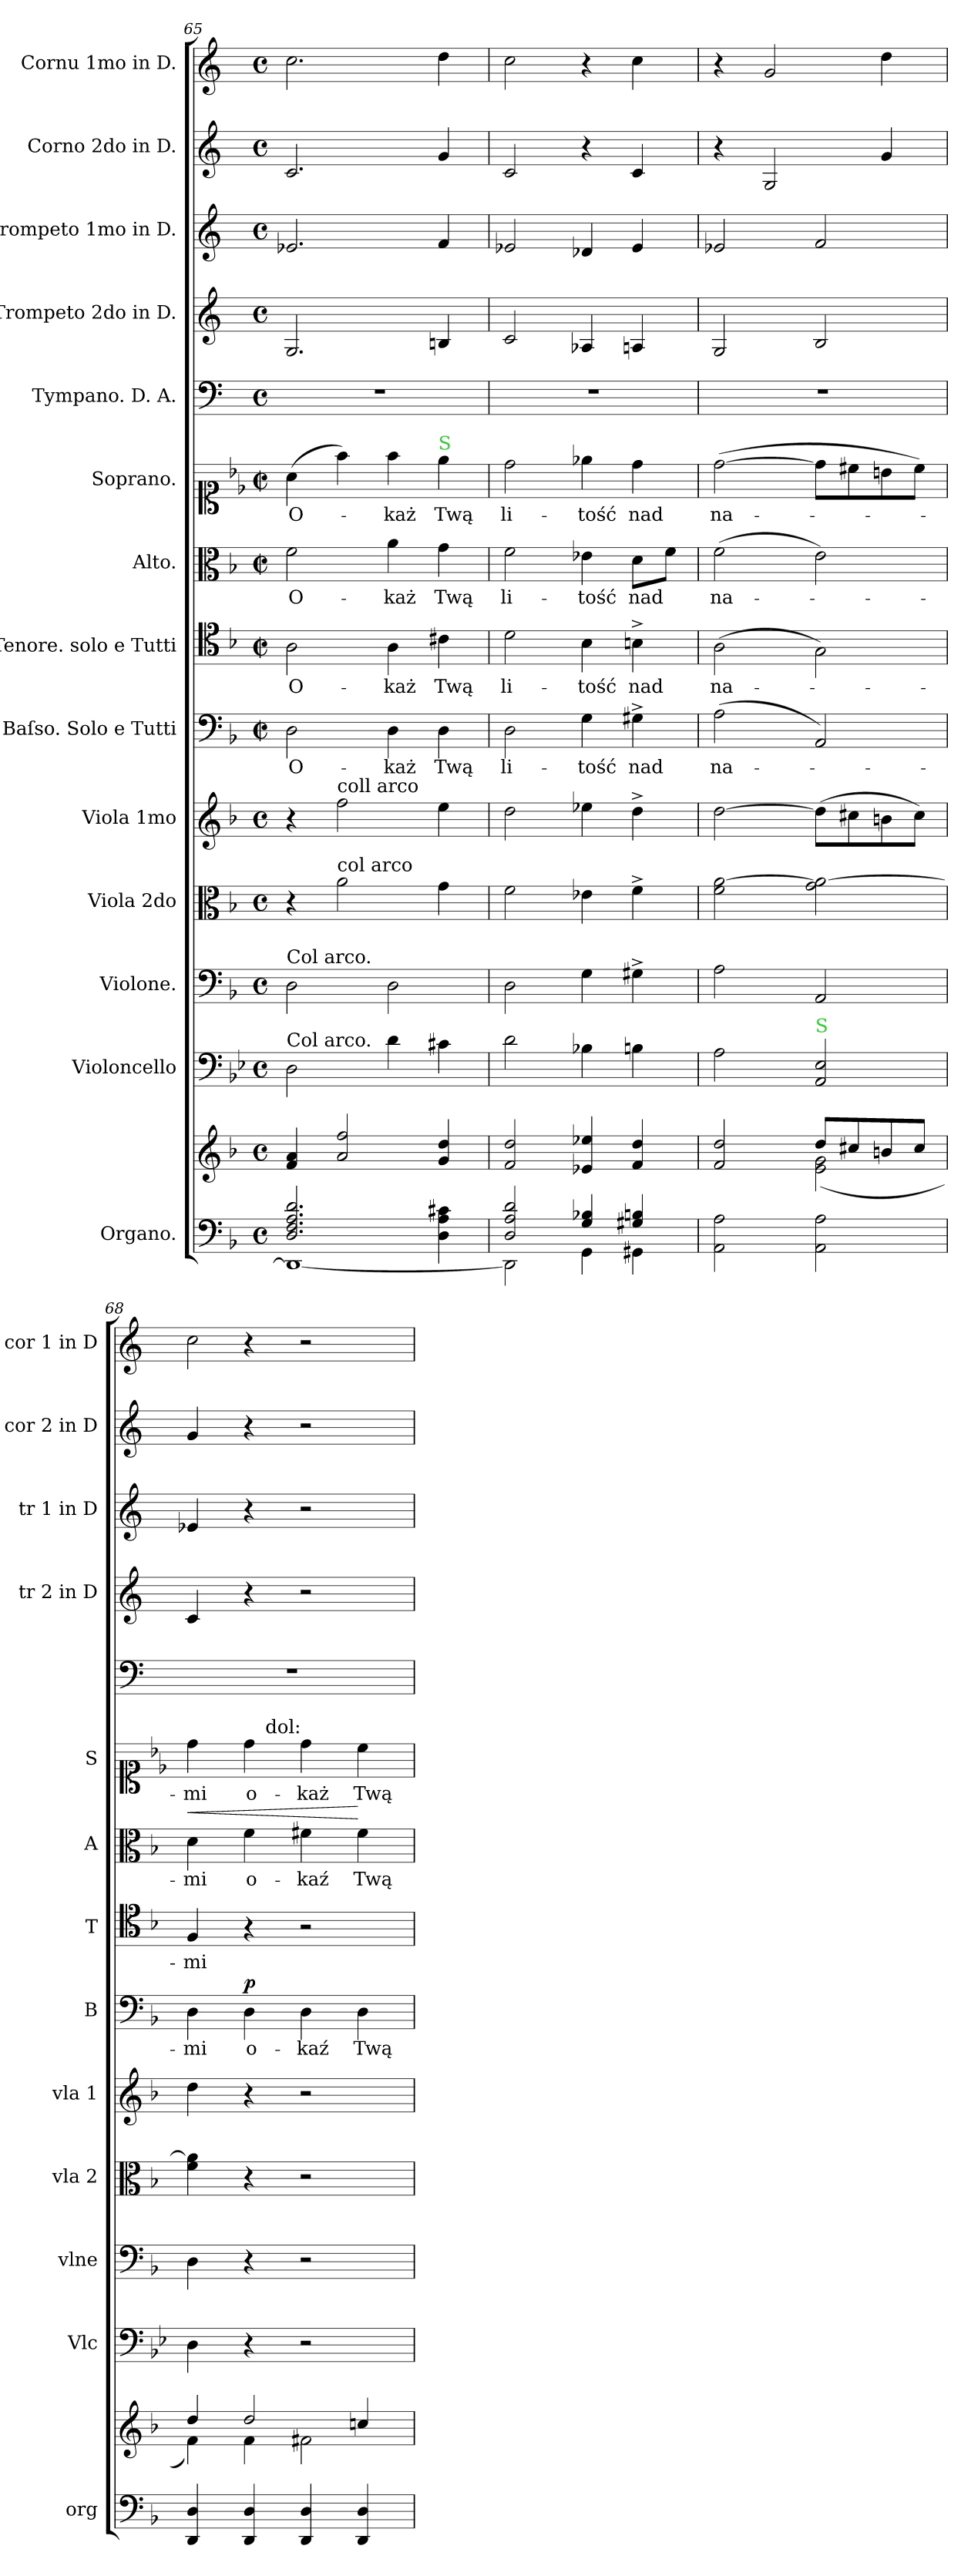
**kern	**kern	**kern	**kern	**kern	**kern	**kern	**text	**dynam	**kern	**text	**kern	**text	**dynam	**kern	**text	**kern	**kern	**kern	**kern	**kern
*part14	*part14	*part13	*part12	*part11	*part10	*part9	*part9	*part9	*part8	*part8	*part7	*part7	*part7	*part6	*part6	*part5	*part4	*part3	*part2	*part1
*staff15	*staff14	*staff13	*staff12	*staff11	*staff10	*staff9	*staff9	*staff9	*staff8	*staff8	*staff7	*staff7	*staff7	*staff6	*staff6	*staff5	*staff4	*staff3	*staff2	*staff1
*I"Organo.	*	*I"Violoncello	*I"Violone.	*I"Viola 2do	*I"Viola 1mo	*I"Baſso. Solo e Tutti	*	*	*I"Tenore. solo e Tutti	*	*I"Alto.	*	*	*I"Soprano.	*	*I"Tympano. D. A.	*I"Trompeto 2do in D.	*I"Trompeto 1mo in D.	*I"Corno 2do in D.	*I"Cornu 1mo in D.
*I'org	*	*I'Vlc	*I'vlne	*I'vla 2	*I'vla 1	*I'B	*	*	*I'T	*	*I'A	*	*	*I'S	*	*	*I'tr 2 in D	*I'tr 1 in D	*I'cor 2 in D	*I'cor 1 in D
*clefF4	*clefG2	*clefF4	*clefF4	*clefC3	*clefG2	*clefF4	*	*	*clefC4	*	*clefC3	*	*	*clefC1	*	*clefF4	*clefG2	*clefG2	*clefG2	*clefG2
*	*	*	*	*	*	*	*	*	*	*	*	*	*	*	*	*	*ITrd-1c-2	*ITrd-1c-2	*ITrd6c10	*ITrd6c10
*k[b-]	*k[b-]	*k[b-e-]	*k[b-]	*k[b-]	*k[b-]	*k[b-]	*	*	*k[b-]	*	*k[b-]	*	*	*k[b-e-]	*	*k[]	*k[f#c#]	*k[f#c#]	*k[f#c#]	*k[f#c#]
*M4/4	*M4/4	*M4/4	*M4/4	*M4/4	*M4/4	*M4/4	*	*	*M4/4	*	*M4/4	*	*	*M4/4	*	*M4/4	*M4/4	*M4/4	*M4/4	*M4/4
*met(c)	*met(c)	*met(c)	*met(c)	*met(c)	*met(c)	*met(c|)	*	*	*met(c|)	*	*met(c|)	*	*	*met(c|)	*	*met(c)	*met(c)	*met(c)	*met(c)	*met(c)
=65	=65	=65	=65	=65	=65	=65	=65	=65	=65	=65	=65	=65	=65	=65	=65	=65	=65	=65	=65	=65
*^	*	*	*	*	*	*	*	*	*	*	*	*	*	*	*	*	*	*	*	*
!	!	!	!	!LO:TX:a:t=Col arco.	!	!	!	!	!	!	!	!	!	!	!	!	!	!	!	!	!
!	!	!	!LO:TX:a:t=Col arco.	!	!	!	!	!	!	!	!	!	!	!	!	!	!	!	!	!	!
2.D/ 2.F/ 2.A/ 2.d/	1DD_	4f/ 4a/	2D\	2D\	4r	4r	2D\	O-	.	2A\	O-	2f\	O-	.	(>4a\	O-	1r	2.A/	2.fn/	2.D/	2.d\
!	!	!	!	!	!	!LO:TX:a:t=coll arco	!	!	!	!	!	!	!	!	!	!	!	!	!	!	!
!	!	!	!	!	!LO:TX:a:t=col arco	!	!	!	!	!	!	!	!	!	!	!	!	!	!	!	!
.	.	2a/ 2ff/	.	.	2a\	2ff\	.	.	.	.	.	.	.	.	4ff\)	.	.	.	.	.	.
.	.	.	4d\	2D\	.	.	4D\	-każ	.	4A\	-każ	4a\	-każ	.	4ff\	-każ	.	.	.	.	.
!	!	!	!	!	!	!	!	!	!	!	!	!	!	!	!LO:TX:a:color=limegreen:t=S	!	!	!	!	!	!
4D\ 4A\ 4c#X\	.	4g/ 4dd/	4c#X\	.	4g\	4ee\	4D\	Twą	.	4c#X\	Twą	4g\	Twą	.	4ee-\	Twą	.	4c#X/	4g/	4A/	4e\
=66	=66	=66	=66	=66	=66	=66	=66	=66	=66	=66	=66	=66	=66	=66	=66	=66	=66	=66	=66	=66	=66
2D/ 2A/ 2d/	2DD\]	2f/ 2dd/	2d\	2D\	2f\	2dd\	2D\	li-	.	2d\	li-	2f\	li-	.	2dd\	li-	1r	2d/	2fn/	2D/	2d\
4G/ 4B-X/	4GG\	4e-X/ 4ee-X/	4B-X\	4G\	4e-X\	4ee-X\	4G\	-tość	.	4B-\	-tość	4e-X\	-tość	.	4ee-X\	-tość	.	4B-X/	4e-X/	4r	4r
4G#X/ 4Bn/	4GG#X\	4f/ 4dd/	4Bn\	4G#X^\	4f^\	4dd^\	4G#X^\	nad	.	4Bn^\	nad	8d\L	nad	.	4dd\	nad	.	4Bn/	4f/	4D/	4d\
.	.	.	.	.	.	.	.	.	.	.	.	8f\J	.	.	.	.	.	.	.	.	.
*v	*v	*	*	*	*	*	*	*	*	*	*	*	*	*	*	*	*	*	*	*	*
=67	=67	=67	=67	=67	=67	=67	=67	=67	=67	=67	=67	=67	=67	=67	=67	=67	=67	=67	=67	=67
*	*^	*	*	*	*	*	*	*	*	*	*	*	*	*	*	*	*	*	*	*
2AA\ 2A\	2f/ 2dd/	2ryy	2A\	2A\	2f\ [2a\	[2dd\	(2A\	na-	.	(2A\	na-	(2f\	na-	.	([2dd\	na-	1r	2A/	2fn/	4r	4r
.	.	.	.	.	.	.	.	.	.	.	.	.	.	.	.	.	.	.	.	2AA/	2A/
!	!	!	!LO:TX:a:color=limegreen:t=S	!	!	!	!	!	!	!	!	!	!	!	!	!	!	!	!	!	!
2AA\ 2A\	8dd/L	(2e\ 2g\	2AA/ 2E-/	2AA/	2g\ 2a_\	(8dd\L]	2AA/)	.	.	2G\)	.	2e\)	.	.	8dd\L]	.	.	2c#/	2g/	.	.
.	8cc#X/	.	.	.	.	8cc#X\	.	.	.	.	.	.	.	.	8cc#X\	.	.	.	.	.	.
.	8bn/	.	.	.	.	8bn\	.	.	.	.	.	.	.	.	8bn\	.	.	.	.	4A/	4e\
.	8cc#/J	.	.	.	.	8cc#\J)	.	.	.	.	.	.	.	.	8cc#\J)	.	.	.	.	.	.
=68	=68	=68	=68	=68	=68	=68	=68	=68	=68	=68	=68	=68	=68	=68	=68	=68	=68	=68	=68	=68	=68
!	!	!	!	!	!	!	!	!	!	!	!	!	!	!LO:HP:a	!	!	!	!	!	!	!LO:N:vis=2
4DD/ 4D/	4dd/	4f\)	4D\	4D\	4f\ 4a]\	4dd\	4D\	-mi	.	4F/	-mi	4d\	-mi	<	4dd\	-mi	1r	4d/	4fn/	4A/	4d\
!	!	!	!	!	!	!	!	!	!LO:DY:a	!	!	!	!	!	!	!	!	!	!	!	!
4DD/ 4D/	2dd/	4f\	4r	4r	4r	4r	4D\	o-	p	4r	.	4f\	o-	.	4dd\	o-	.	4r	4r	4r	4r
!	!	!	!	!	!	!	!	!	!	!	!	!	!	!	!LO:TX:a:rj:t=dol&colon;	!	!	!	!	!	!
4DD/ 4D/	.	2f#X\	2r	2r	2r	2r	4D\	-kaź	.	2r	.	4f#X\	-kaź	.	4dd\	-każ	.	2r	2r	2r	2r
4DD/ 4D/	4ccn/	.	.	.	.	.	4D\	Twą	.	.	.	4f#\	Twą	[	4cc\	Twą	.	.	.	.	.
*	*v	*v	*	*	*	*	*	*	*	*	*	*	*	*	*	*	*	*	*	*	*
=	=	=	=	=	=	=	=	=	=	=	=	=	=	=	=	=	=	=	=	=
*-	*-	*-	*-	*-	*-	*-	*-	*-	*-	*-	*-	*-	*-	*-	*-	*-	*-	*-	*-	*-
